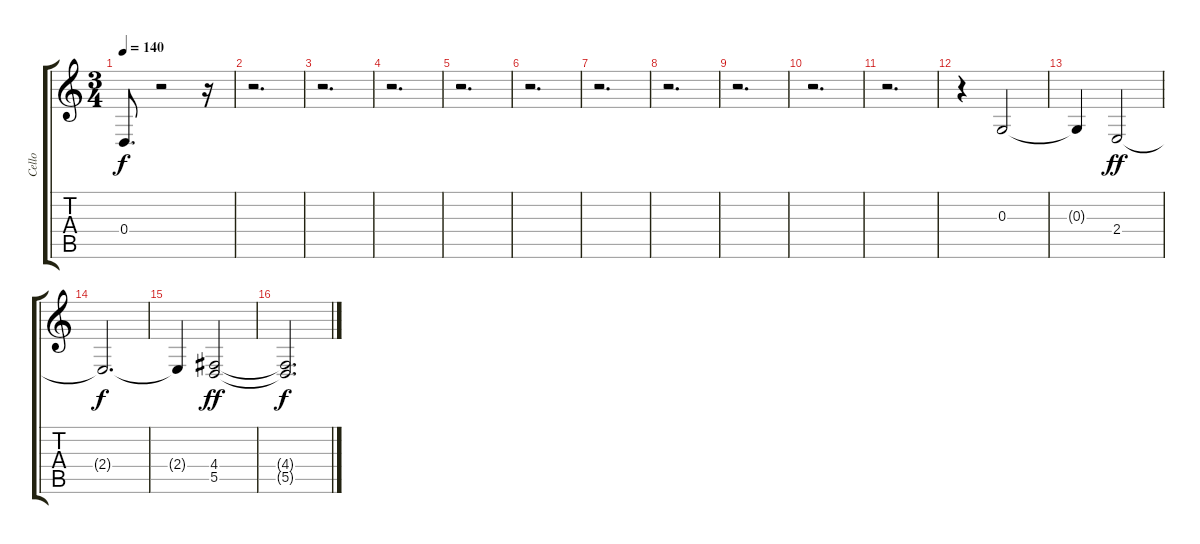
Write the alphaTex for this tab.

\track ("Cello" "Cello") {instrument cello}
\staff {score tabs}
\tuning (E4 B3 G3 D3 A2 E2) {hide}
\ts (3 4)
\tempo 140
\clef g2
\ks c
0.4{t}.8{d dy f} r.2 r.16 |
r.2{d} |
r.2{d} |
r.2{d} |
r.2{d} |
r.2{d} |
r.2{d} |
r.2{d} |
r.2{d} |
r.2{d} |
r.2{d} |
r.4 0.3.2 |
0.3{t}.4 2.4.2{dy ff} |
2.4{t}.2{d dy f} |
2.4{t}.4 (4.4 5.5).2{dy ff} |
(4.4{t} 5.5{t}).2{d dy f}
